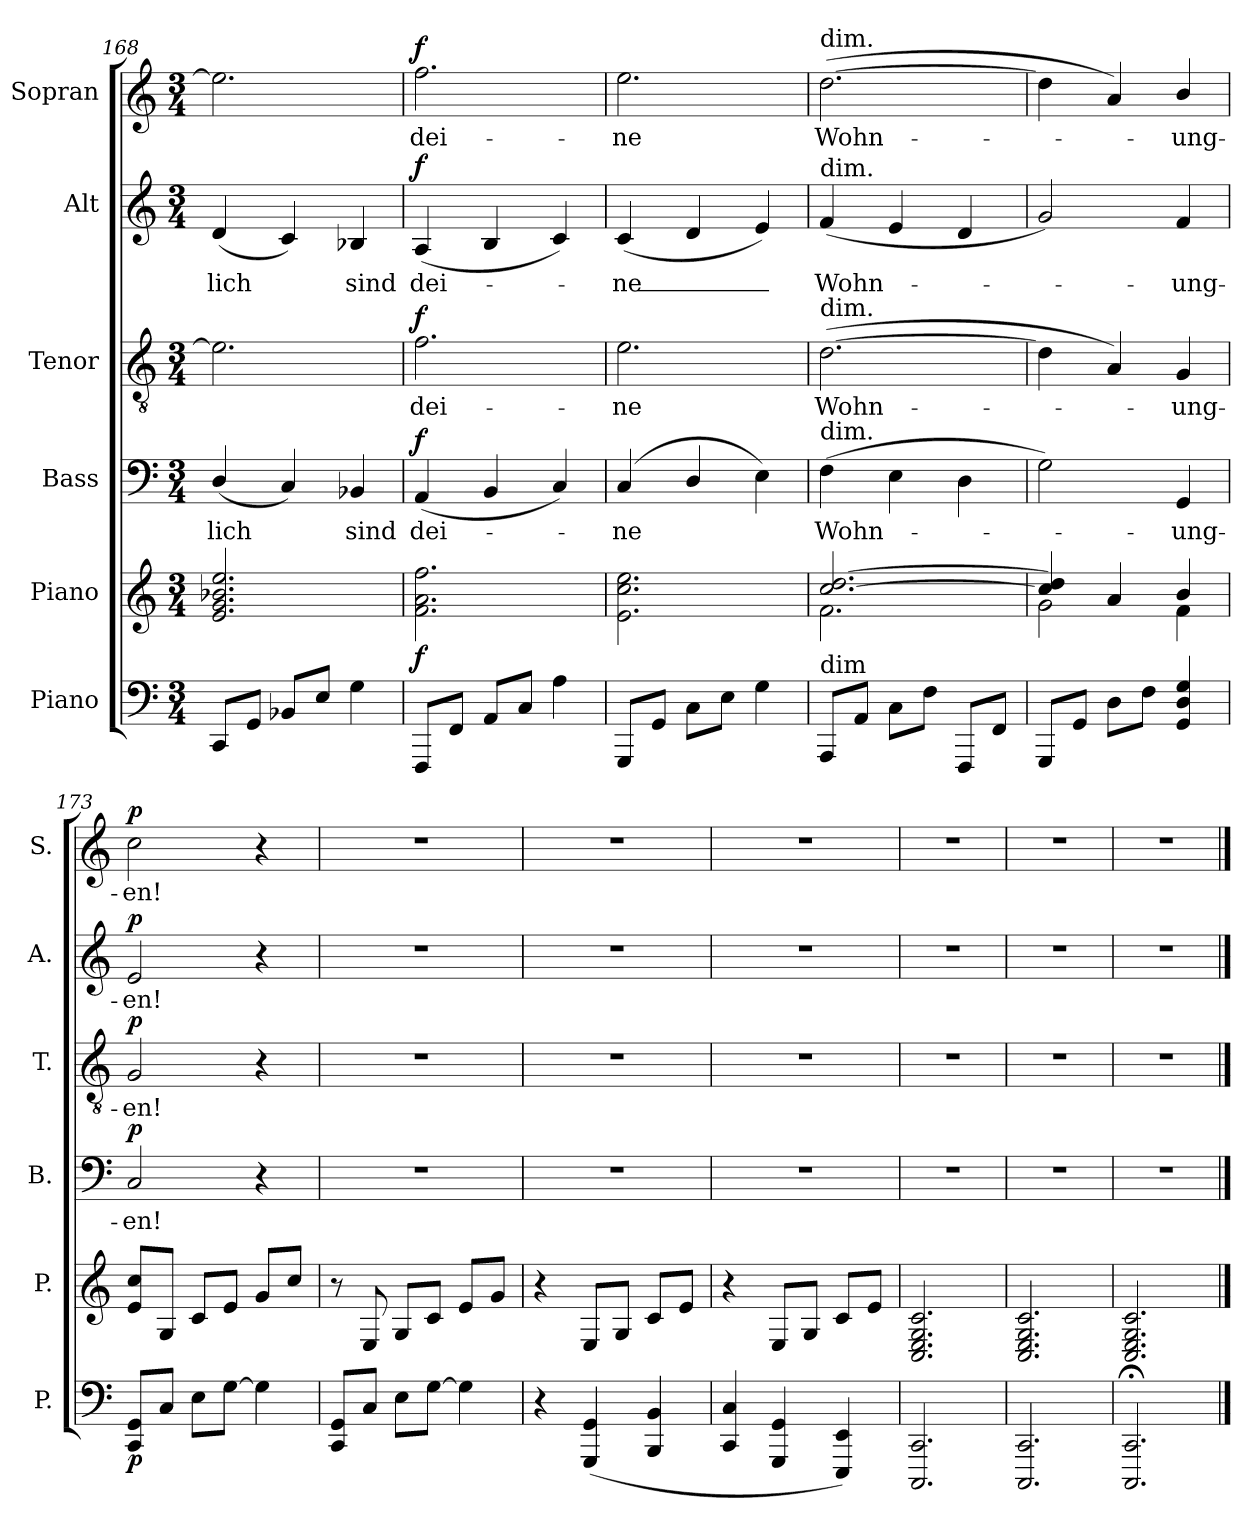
**kern	**dynam	**kern	**dynam	**kern	**text	**dynam	**kern	**text	**dynam	**kern	**text	**dynam	**kern	**text	**dynam
*part6	*part6	*part5	*part5	*part4	*part4	*part4	*part3	*part3	*part3	*part2	*part2	*part2	*part1	*part1	*part1
*staff6	*staff6	*staff5	*staff5	*staff4	*staff4	*staff4	*staff3	*staff3	*staff3	*staff2	*staff2	*staff2	*staff1	*staff1	*staff1
*I"Piano	*	*I"Piano	*	*I"Bass	*	*	*I"Tenor	*	*	*I"Alt	*	*	*I"Sopran	*	*
*I'P.	*	*I'P.	*	*I'B.	*	*	*I'T.	*	*	*I'A.	*	*	*I'S.	*	*
*clefF4	*	*clefG2	*	*clefF4	*	*	*clefGv2	*	*	*clefG2	*	*	*clefG2	*	*
*k[]	*	*k[]	*	*k[]	*	*	*k[]	*	*	*k[]	*	*	*k[]	*	*
*M3/4	*	*M3/4	*	*M3/4	*	*	*M3/4	*	*	*M3/4	*	*	*M3/4	*	*
=168	=168	=168	=168	=168	=168	=168	=168	=168	=168	=168	=168	=168	=168	=168	=168
!	!	!	!	!	!LO:LY:b	!	!	!	!	!	!LO:LY:b	!	!	!	!
8CC/L	.	2.e/ 2.g/ 2.b-X/ 2.ee/	.	(<4D/	-lich	.	2.e\]	.	.	(<4d/	-lich	.	2.ee\]	.	.
8GG/J	.	.	.	.	.	.	.	.	.	.	.	.	.	.	.
8BB-X/L	.	.	.	4C/)	.	.	.	.	.	4c/)	.	.	.	.	.
8E/J	.	.	.	.	.	.	.	.	.	.	.	.	.	.	.
!	!	!	!	!	!LO:LY:b	!	!	!	!	!	!LO:LY:b	!	!	!	!
4G\	.	.	.	4BB-X/	sind	.	.	.	.	4B-X/	sind	.	.	.	.
=169	=169	=169	=169	=169	=169	=169	=169	=169	=169	=169	=169	=169	=169	=169	=169
!	!	!	!LO:DY:b	!	!LO:LY:b	!LO:DY:b	!	!LO:LY:b	!LO:DY:b	!	!LO:LY:b	!LO:DY:b	!	!LO:LY:b	!LO:DY:b
8FFF/L	.	2.f\ 2.a\ 2.ff\	f	(<4AA/	dei-	f	2.f\	dei-	f	(<4A/	dei-	f	2.ff\	dei-	f
8FF/J	.	.	.	.	.	.	.	.	.	.	.	.	.	.	.
8AA/L	.	.	.	4BB/	.	.	.	.	.	4B/	.	.	.	.	.
8C/J	.	.	.	.	.	.	.	.	.	.	.	.	.	.	.
4A\	.	.	.	4C/)	.	.	.	.	.	4c/)	.	.	.	.	.
=170	=170	=170	=170	=170	=170	=170	=170	=170	=170	=170	=170	=170	=170	=170	=170
!	!	!	!	!	!LO:LY:b	!	!	!LO:LY:b	!	!	!LO:LY:b	!	!	!LO:LY:b	!
8GGG/L	.	2.e\ 2.cc\ 2.ee\	.	(>4C/	-ne	.	2.e\	-ne	.	(<4c/	-ne_	.	2.ee\	-ne	.
8GG/J	.	.	.	.	.	.	.	.	.	.	.	.	.	.	.
8C\L	.	.	.	4D/	.	.	.	.	.	4d/	.	.	.	.	.
8E\J	.	.	.	.	.	.	.	.	.	.	.	.	.	.	.
4G\	.	.	.	4E\)	.	.	.	.	.	4e/)	.	.	.	.	.
=171	=171	=171	=171	=171	=171	=171	=171	=171	=171	=171	=171	=171	=171	=171	=171
*	*	*^	*	*	*	*	*	*	*	*	*	*	*	*	*
!	!	!	!	!	!	!	!	!	!	!	!	!	!	!LO:TX:a:t=dim.	!	!
!	!	!	!	!	!	!	!	!	!	!	!LO:TX:a:t=dim.	!	!	!	!	!
!	!	!	!	!	!	!	!	!LO:TX:a:t=dim.	!	!	!	!	!	!	!	!
!	!	!	!	!	!LO:TX:a:t=dim.	!	!	!	!	!	!	!	!	!	!	!
!LO:TX:a:t=dim	!	!	!	!	!	!	!	!	!	!	!	!	!	!	!	!
!	!	!	!	!	!	!LO:LY:b	!	!	!LO:LY:b	!	!	!LO:LY:b	!	!	!LO:LY:b	!
8AAA/L	.	[2.cc/ [2.dd/	2.f\	.	(>4F\	Wohn-	.	(>[2.d\	Wohn-	.	(<4f/	Wohn-	.	(>[2.dd\	Wohn-	.
8AA/J	.	.	.	.	.	.	.	.	.	.	.	.	.	.	.	.
8C\L	.	.	.	.	4E\	.	.	.	.	.	4e/	.	.	.	.	.
8F\J	.	.	.	.	.	.	.	.	.	.	.	.	.	.	.	.
8FFF/L	.	.	.	.	4D\	.	.	.	.	.	4d/	.	.	.	.	.
8FF/J	.	.	.	.	.	.	.	.	.	.	.	.	.	.	.	.
=172	=172	=172	=172	=172	=172	=172	=172	=172	=172	=172	=172	=172	=172	=172	=172	=172
8GGG/L	.	4cc/] 4dd/]	2g\	.	2G\)	.	.	4d\]	.	.	2g/)	.	.	4dd\]	.	.
8GG/J	.	.	.	.	.	.	.	.	.	.	.	.	.	.	.	.
8D\L	.	4a/	.	.	.	.	.	4A/)	.	.	.	.	.	4a/)	.	.
8F\J	.	.	.	.	.	.	.	.	.	.	.	.	.	.	.	.
!	!	!	!	!	!	!LO:LY:b	!	!	!LO:LY:b	!	!	!LO:LY:b	!	!	!LO:LY:b	!
4GG/ 4D/ 4G/	.	4b/	4f\	.	4GG/	-ung-	.	4G/	-ung-	.	4f/	-ung-	.	4b/	-ung-	.
=173	=173	=173	=173	=173	=173	=173	=173	=173	=173	=173	=173	=173	=173	=173	=173	=173
!	!LO:DY:b	!	!	!	!	!LO:LY:b	!LO:DY:b	!	!LO:LY:b	!LO:DY:b	!	!LO:LY:b	!LO:DY:b	!	!LO:LY:b	!LO:DY:b
*	*	*v	*v	*	*	*	*	*	*	*	*	*	*	*	*	*
8CC/ 8GG/L	p	8e/ 8cc/L	.	2C/	-en!	p	2G/	-en!	p	2e/	-en!	p	2cc\	-en!	p
8C/J	.	8G/J	.	.	.	.	.	.	.	.	.	.	.	.	.
8E\L	.	8c/L	.	.	.	.	.	.	.	.	.	.	.	.	.
[8G\J	.	8e/J	.	.	.	.	.	.	.	.	.	.	.	.	.
4G\]	.	8g/L	.	4r	.	.	4r	.	.	4r	.	.	4r	.	.
.	.	8cc/J	.	.	.	.	.	.	.	.	.	.	.	.	.
!!LO:PB:g=z
=174	=174	=174	=174	=174	=174	=174	=174	=174	=174	=174	=174	=174	=174	=174	=174
8CC/ 8GG/L	.	8r	.	2.rF	.	.	2.rd	.	.	2.rdd	.	.	2.rdd	.	.
8C/J	.	8E/	.	.	.	.	.	.	.	.	.	.	.	.	.
8E\L	.	8G/L	.	.	.	.	.	.	.	.	.	.	.	.	.
[8G\J	.	8c/J	.	.	.	.	.	.	.	.	.	.	.	.	.
4G\]	.	8e/L	.	.	.	.	.	.	.	.	.	.	.	.	.
.	.	8g/J	.	.	.	.	.	.	.	.	.	.	.	.	.
=175	=175	=175	=175	=175	=175	=175	=175	=175	=175	=175	=175	=175	=175	=175	=175
4r	.	4r	.	2.rF	.	.	2.rd	.	.	2.rdd	.	.	2.rdd	.	.
(>4GGG/ 4GG/	.	8E/L	.	.	.	.	.	.	.	.	.	.	.	.	.
.	.	8G/J	.	.	.	.	.	.	.	.	.	.	.	.	.
4BBB/ 4BB/	.	8c/L	.	.	.	.	.	.	.	.	.	.	.	.	.
.	.	8e/J	.	.	.	.	.	.	.	.	.	.	.	.	.
=176	=176	=176	=176	=176	=176	=176	=176	=176	=176	=176	=176	=176	=176	=176	=176
4CC/ 4C/	.	4r	.	2.rF	.	.	2.rd	.	.	2.rdd	.	.	2.rdd	.	.
4GGG/ 4GG/	.	8E/L	.	.	.	.	.	.	.	.	.	.	.	.	.
.	.	8G/J	.	.	.	.	.	.	.	.	.	.	.	.	.
4EEE/ 4EE/)	.	8c/L	.	.	.	.	.	.	.	.	.	.	.	.	.
.	.	8e/J	.	.	.	.	.	.	.	.	.	.	.	.	.
=177	=177	=177	=177	=177	=177	=177	=177	=177	=177	=177	=177	=177	=177	=177	=177
2.CCC/ 2.CC/	.	2.C/ 2.E/ 2.G/ 2.c/	.	2.rF	.	.	2.rd	.	.	2.rdd	.	.	2.rdd	.	.
=178	=178	=178	=178	=178	=178	=178	=178	=178	=178	=178	=178	=178	=178	=178	=178
2.CCC/ 2.CC/	.	2.C/ 2.E/ 2.G/ 2.c/	.	2.rF	.	.	2.rd	.	.	2.rdd	.	.	2.rdd	.	.
=179	=179	=179	=179	=179	=179	=179	=179	=179	=179	=179	=179	=179	=179	=179	=179
2.CCC/;< 2.CC/;<	.	2.C/ 2.E/ 2.G/ 2.c/	.	2.rF	.	.	2.rd	.	.	2.rdd	.	.	2.rdd	.	.
==	==	==	==	==	==	==	==	==	==	==	==	==	==	==	==
*-	*-	*-	*-	*-	*-	*-	*-	*-	*-	*-	*-	*-	*-	*-	*-
